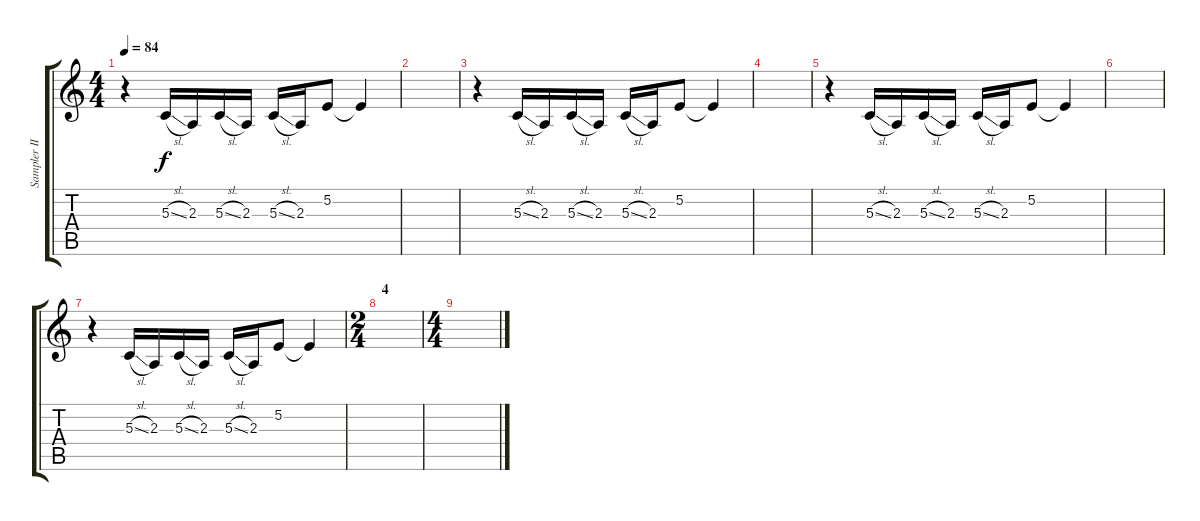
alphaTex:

\track ("Sampler II" "Sampler II") {instrument pad4choir}
\staff {score tabs}
\tuning (E4 B3 G3 D3 A2 E2) {hide}
\ts (4 4)
\tempo 84
\clef g2
\ks c
r.4{dy f} 5.3{sl}.16 2.3.16 5.3{sl}.16 2.3.16 5.3{sl}.16 2.3.16 5.2.8 5.2{t}.4 |
|
r.4 5.3{sl}.16 2.3.16 5.3{sl}.16 2.3.16 5.3{sl}.16 2.3.16 5.2.8 5.2{t}.4 |
|
r.4 5.3{sl}.16 2.3.16 5.3{sl}.16 2.3.16 5.3{sl}.16 2.3.16 5.2.8 5.2{t}.4 |
|
r.4 5.3{sl}.16 2.3.16 5.3{sl}.16 2.3.16 5.3{sl}.16 2.3.16 5.2.8 5.2{t}.4 |
\ts (2 4)
\section ("" "4")
|
\ts (4 4)
